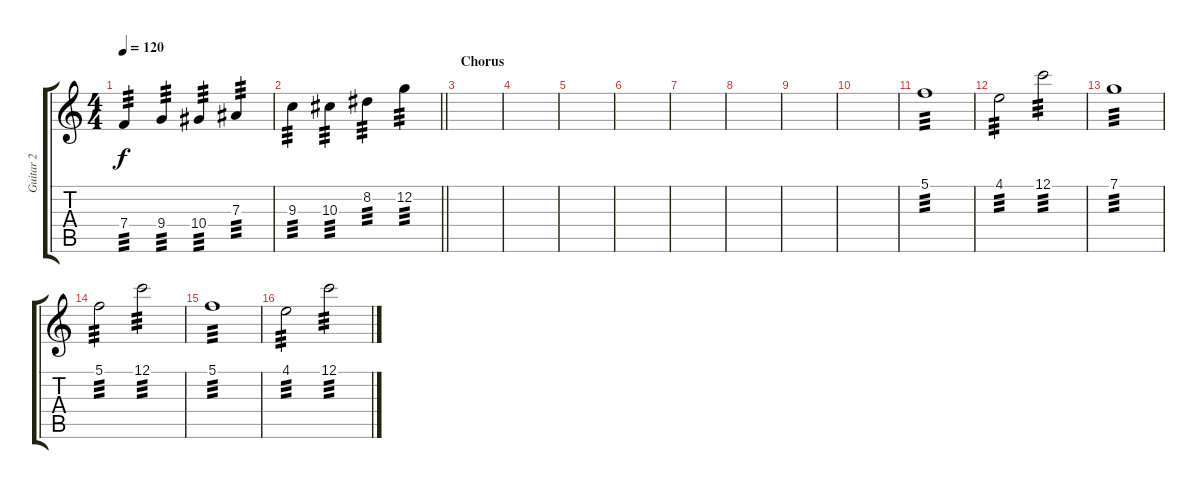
\track ("Guitar 2" "Guitar 2") {instrument distortionguitar}
\staff {score tabs}
\tuning (C4 G3 Eb3 Bb2 F2 C2) {hide}
\ts (4 4)
\tempo 120
\clef g2
\ks c
7.4.4{tp 3 dy f} 9.4.4{tp 3} 10.4.4{tp 3} 7.3.4{tp 3} |
\barLineRight lightlight
9.3.4{tp 3} 10.3.4{tp 3} 8.2.4{tp 3} 12.2.4{tp 3} |
\section ("" "Chorus")
|
|
|
|
|
|
|
|
5.1.1{tp 3} |
4.1.2{tp 3} 12.1.2{tp 3} |
7.1.1{tp 3} |
5.1.2{tp 3} 12.1.2{tp 3} |
5.1.1{tp 3} |
4.1.2{tp 3} 12.1.2{tp 3}
